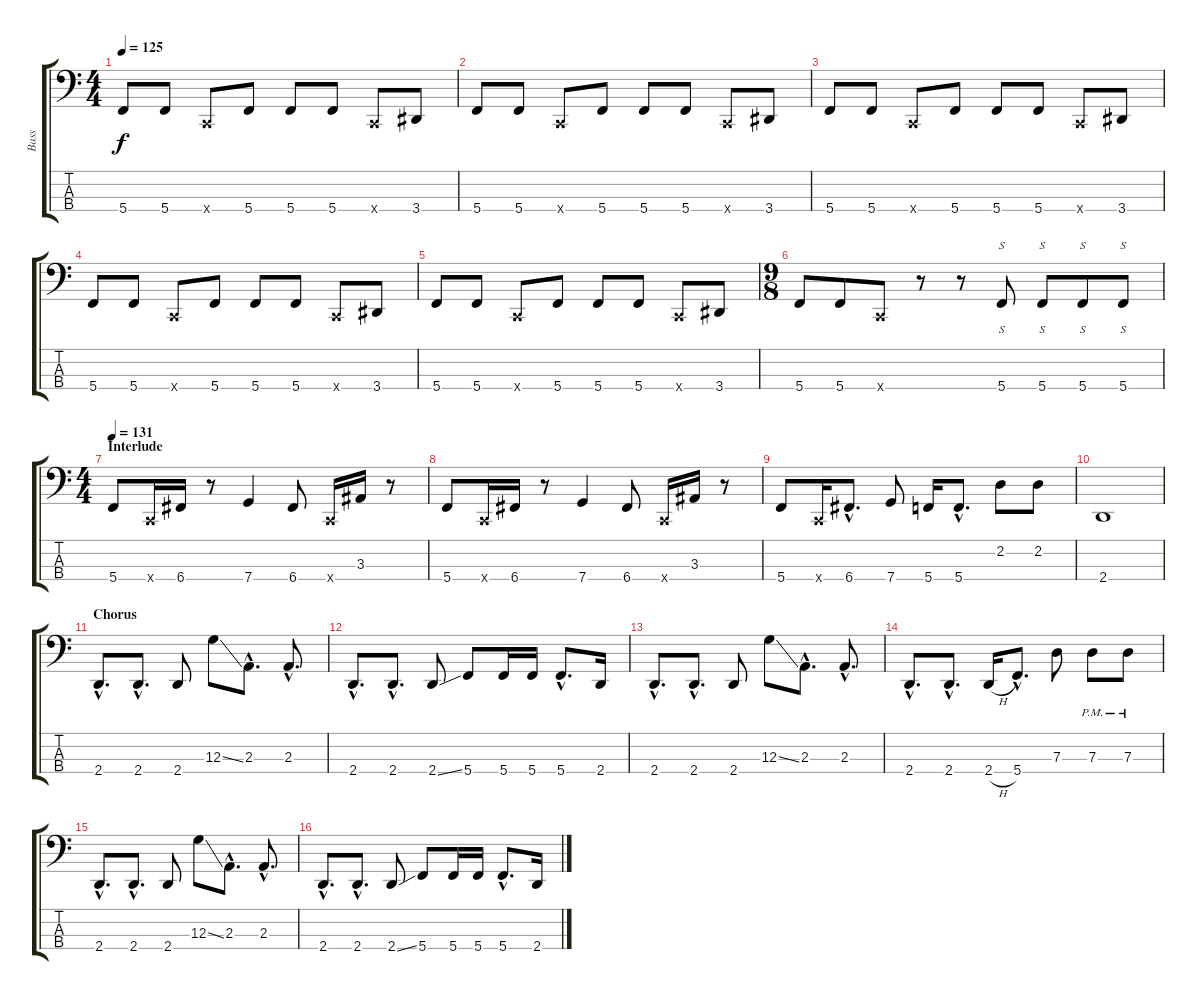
\track ("Bass" "Bass") {instrument electricbassfinger}
\staff {score tabs}
\tuning (F2 C2 G1 C1) {hide}
\ts (4 4)
\tempo 125
\clef f4
\ks c
5.4.8{dy f instrument electricbassfinger} 5.4.8 0.4{x}.8 5.4.8 5.4.8 5.4.8 0.4{x}.8 3.4.8 |
5.4.8 5.4.8 0.4{x}.8 5.4.8 5.4.8 5.4.8 0.4{x}.8 3.4.8 |
5.4.8 5.4.8 0.4{x}.8 5.4.8 5.4.8 5.4.8 0.4{x}.8 3.4.8 |
5.4.8 5.4.8 0.4{x}.8 5.4.8 5.4.8 5.4.8 0.4{x}.8 3.4.8 |
5.4.8 5.4.8 0.4{x}.8 5.4.8 5.4.8 5.4.8 0.4{x}.8 3.4.8 |
\ts (9 8)
5.4.8 5.4.8 0.4{x}.8 r.8 r.8 5.4.8{s instrument slapbass1} 5.4.8{s} 5.4.8{s} 5.4.8{s} |
\ts (4 4)
\section ("" "Interlude")
\tempo 131
5.4.8 0.4{x}.16 6.4.16 r.8 7.4.4 6.4.8 0.4{x}.16 3.3.16 r.8 |
5.4.8 0.4{x}.16 6.4.16 r.8 7.4.4 6.4.8 0.4{x}.16 3.3.16 r.8 |
5.4.8 0.4{x}.16 6.4{hac}.8{d} 7.4.8 5.4.16 5.4{hac}.8{d} 2.2.8 2.2.8 |
2.4.1 |
\section ("" "Chorus")
2.4{hac}.8{d instrument electricbassfinger} 2.4{hac}.8{d} 2.4.8 12.3{ss}.8 2.3{hac}.8{d} 2.3{hac}.8{d} |
2.4{hac}.8{d} 2.4{hac}.8{d} 2.4{ss}.8 5.4.8 5.4.16 5.4.16 5.4{hac}.8{d} 2.4.16 |
2.4{hac}.8{d} 2.4{hac}.8{d} 2.4.8 12.3{ss}.8 2.3{hac}.8{d} 2.3{hac}.8{d} |
2.4{hac}.8{d} 2.4{hac}.8{d} 2.4{h}.16 5.4{hac}.8{d} 7.3.8 7.3{pm}.8 7.3{pm}.8 |
2.4{hac}.8{d} 2.4{hac}.8{d} 2.4.8 12.3{ss}.8 2.3{hac}.8{d} 2.3{hac}.8{d} |
2.4{hac}.8{d} 2.4{hac}.8{d} 2.4{ss}.8 5.4.8 5.4.16 5.4.16 5.4{hac}.8{d} 2.4.16
